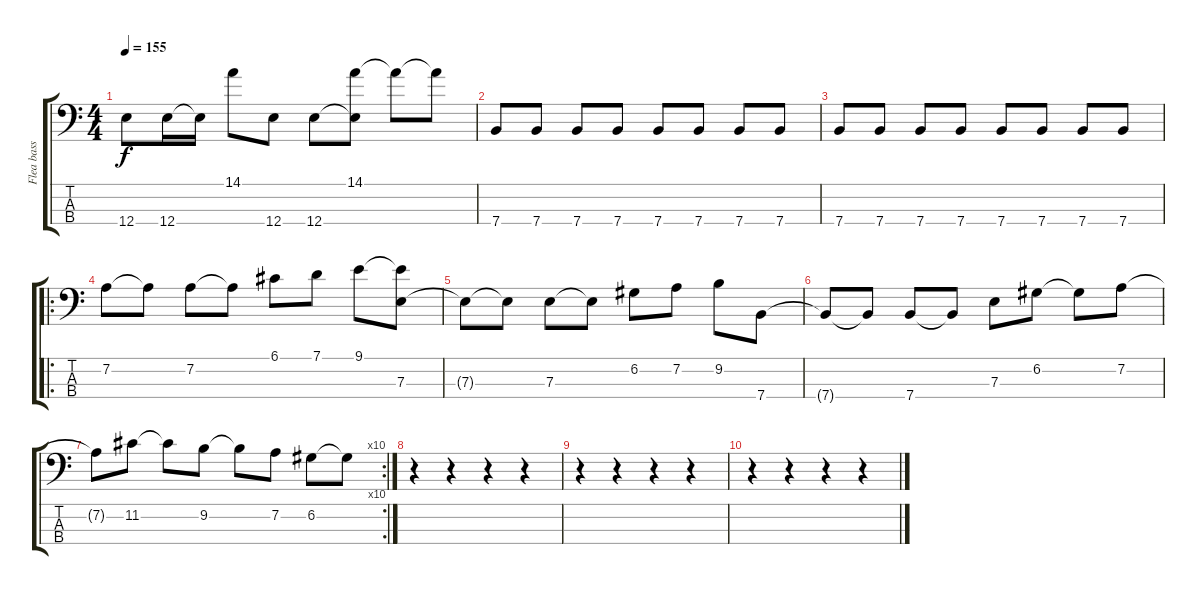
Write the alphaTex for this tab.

\track (" Flea bass" " Flea bass") {instrument electricbassfinger}
\staff {score tabs}
\tuning (G2 D2 A1 E1) {hide}
\ts (4 4)
\tempo 155
\clef f4
\ks c
12.4.8{dy f} 12.4.16 12.4{t}.16 14.1.8 12.4.8 12.4.8 (14.1 12.4{t}).8 14.1{t}.8 14.1{t}.8 |
7.4.8 7.4.8 7.4.8 7.4.8 7.4.8 7.4.8 7.4.8 7.4.8 |
7.4.8 7.4.8 7.4.8 7.4.8 7.4.8 7.4.8 7.4.8 7.4.8 |
\ro
7.2.8 7.2{t}.8 7.2.8 7.2{t}.8 6.1.8 7.1.8 9.1.8 (9.1{t} 7.3).8 |
7.3{t}.8 7.3{t}.8 7.3.8 7.3{t}.8 6.2.8 7.2.8 9.2.8 7.4.8 |
7.4{t}.8 7.4{t}.8 7.4.8 7.4{t}.8 7.3.8 6.2.8 6.2{t}.8 7.2.8 |
\rc 10
7.2{t}.8 11.2.8 11.2{t}.8 9.2.8 9.2{t}.8 7.2.8 6.2.8 6.2{t}.8 |
r.4 r.4 r.4 r.4 |
r.4 r.4 r.4 r.4 |
r.4 r.4 r.4 r.4
